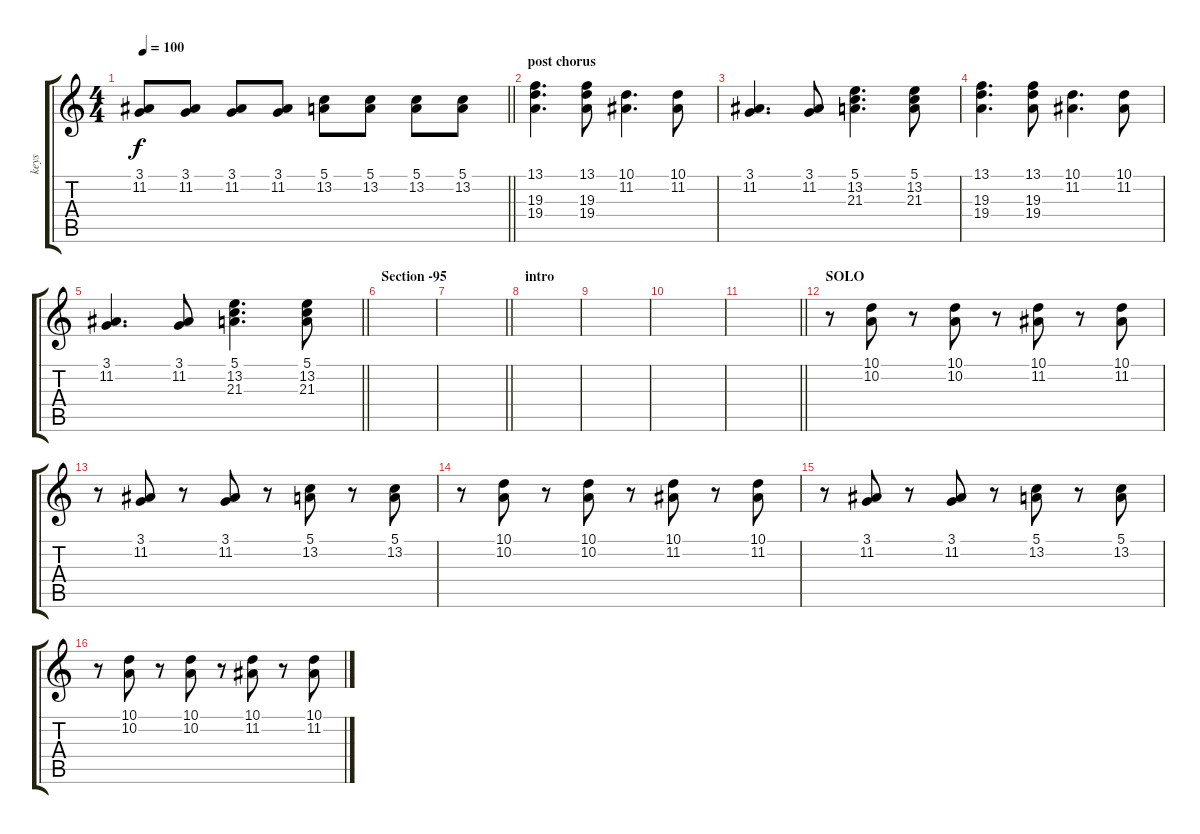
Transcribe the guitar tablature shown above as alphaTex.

\track ("keys" "keys") {instrument stringensemble1}
\staff {score tabs}
\tuning (E4 B3 G3 D3 A2 E2) {hide}
\ts (4 4)
\tempo 100
\clef g2
\barLineRight lightlight
\ks c
(3.1 11.2).8{dy f} (3.1 11.2).8 (3.1 11.2).8 (3.1 11.2).8 (5.1 13.2).8 (5.1 13.2).8 (5.1 13.2).8 (5.1 13.2).8 |
\section ("" "post chorus")
(13.1 19.3 19.4).4{d} (13.1 19.3 19.4).8 (10.1 11.2).4{d} (10.1 11.2).8 |
(3.1 11.2).4{d} (3.1 11.2).8 (5.1 13.2 21.3).4{d} (5.1 13.2 21.3).8 |
(13.1 19.3 19.4).4{d} (13.1 19.3 19.4).8 (10.1 11.2).4{d} (10.1 11.2).8 |
\barLineRight lightlight
(3.1 11.2).4{d} (3.1 11.2).8 (5.1 13.2 21.3).4{d} (5.1 13.2 21.3).8 |
\section ("" "Section -95")
|
\barLineRight lightlight
|
\section ("" "intro")
|
|
|
\barLineRight lightlight
|
\section ("" "SOLO")
r.8 (10.1 10.2).8 r.8 (10.1 10.2).8 r.8 (10.1 11.2).8 r.8 (10.1 11.2).8 |
r.8 (3.1 11.2).8 r.8 (3.1 11.2).8 r.8 (5.1 13.2).8 r.8 (5.1 13.2).8 |
r.8 (10.1 10.2).8 r.8 (10.1 10.2).8 r.8 (10.1 11.2).8 r.8 (10.1 11.2).8 |
r.8 (3.1 11.2).8 r.8 (3.1 11.2).8 r.8 (5.1 13.2).8 r.8 (5.1 13.2).8 |
r.8 (10.1 10.2).8 r.8 (10.1 10.2).8 r.8 (10.1 11.2).8 r.8 (10.1 11.2).8
